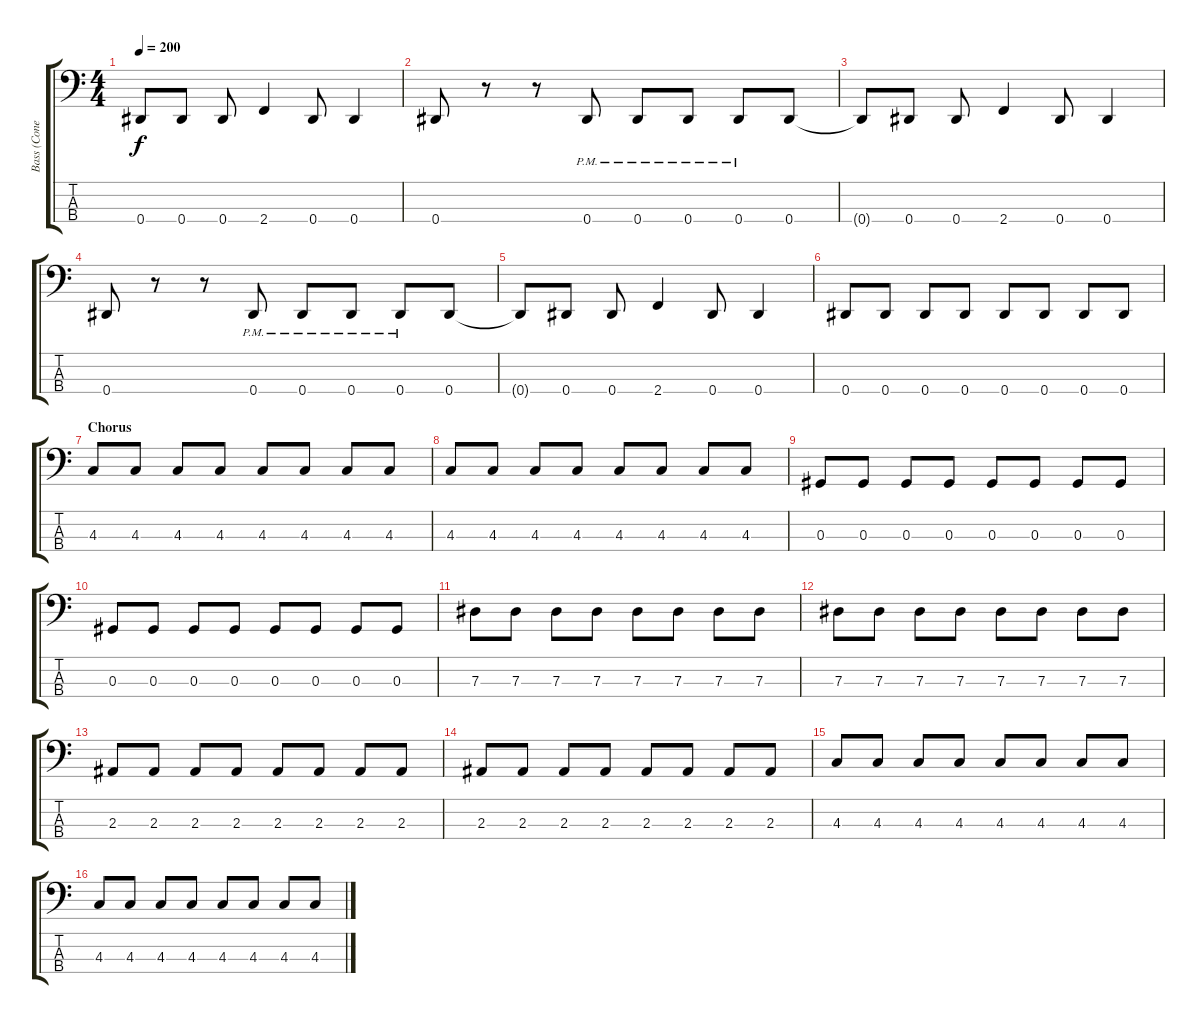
\track ("Bass (Cone)" "Bass (Cone") {instrument electricbassfinger}
\staff {score tabs}
\tuning (Gb2 Db2 Ab1 Eb1) {hide}
\ts (4 4)
\tempo 200
\clef f4
\ks c
0.4{t}.8{dy f} 0.4.8 0.4.8 2.4.4 0.4.8 0.4.4 |
0.4.8 r.8 r.8 0.4{pm}.8 0.4{pm}.8 0.4{pm}.8 0.4{pm}.8 0.4.8 |
0.4{t}.8 0.4.8 0.4.8 2.4.4 0.4.8 0.4.4 |
0.4.8 r.8 r.8 0.4{pm}.8 0.4{pm}.8 0.4{pm}.8 0.4{pm}.8 0.4.8 |
0.4{t}.8 0.4.8 0.4.8 2.4.4 0.4.8 0.4.4 |
0.4.8 0.4.8 0.4.8 0.4.8 0.4.8 0.4.8 0.4.8 0.4.8 |
\section ("" "Chorus")
4.3.8 4.3.8 4.3.8 4.3.8 4.3.8 4.3.8 4.3.8 4.3.8 |
4.3.8 4.3.8 4.3.8 4.3.8 4.3.8 4.3.8 4.3.8 4.3.8 |
0.3.8 0.3.8 0.3.8 0.3.8 0.3.8 0.3.8 0.3.8 0.3.8 |
0.3.8 0.3.8 0.3.8 0.3.8 0.3.8 0.3.8 0.3.8 0.3.8 |
7.3.8 7.3.8 7.3.8 7.3.8 7.3.8 7.3.8 7.3.8 7.3.8 |
7.3.8 7.3.8 7.3.8 7.3.8 7.3.8 7.3.8 7.3.8 7.3.8 |
2.3.8 2.3.8 2.3.8 2.3.8 2.3.8 2.3.8 2.3.8 2.3.8 |
2.3.8 2.3.8 2.3.8 2.3.8 2.3.8 2.3.8 2.3.8 2.3.8 |
4.3.8 4.3.8 4.3.8 4.3.8 4.3.8 4.3.8 4.3.8 4.3.8 |
4.3.8 4.3.8 4.3.8 4.3.8 4.3.8 4.3.8 4.3.8 4.3.8
